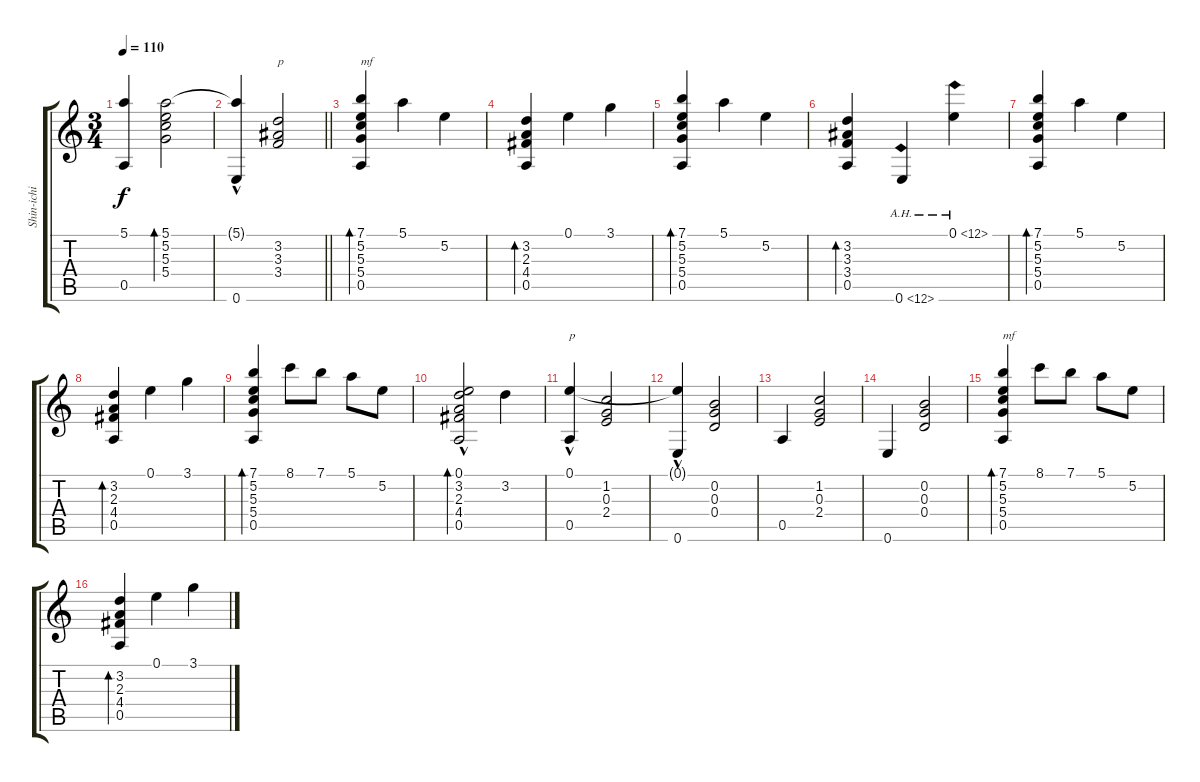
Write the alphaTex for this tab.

\track ("Shin-ichi Fukuda" "Shin-ichi ") {instrument acousticguitarnylon}
\staff {score tabs}
\tuning (E4 B3 G3 D3 A2 E2) {hide}
\ts (3 4)
\tempo 110
\clef g2
\ks c
(5.1 0.5).4{dy f} (5.1 5.2 5.3 5.4).2{bd 120} |
\barLineRight lightlight
(5.1{hac t} 0.6).4 (3.2 3.3 3.4).2{txt "p"} |
(7.1 5.2 5.3 5.4 0.5).4{bd 120 txt "mf"} 5.1.4 5.2.4 |
(3.2 2.3 4.4 0.5).4{bd 120} 0.1.4 3.1.4 |
(7.1 5.2 5.3 5.4 0.5).4{bd 120} 5.1.4 5.2.4 |
(3.2 3.3 3.4 0.5).4{bd 120} 0.6{ah 12}.4 0.1{ah 12}.4 |
(7.1 5.2 5.3 5.4 0.5).4{bd 120} 5.1.4 5.2.4 |
(3.2 2.3 4.4 0.5).4{bd 120} 0.1.4 3.1.4 |
(7.1 5.2 5.3 5.4 0.5).4{bd 120} 8.1.8 7.1.8 5.1.8 5.2.8 |
(0.1 3.2 2.3{hac} 4.4{hac} 0.5{hac}).2{bd 120} 3.2.4 |
(0.1{hac} 0.5).4{txt "p"} (1.2 0.3 2.4).2 |
(0.1{hac t} 0.6).4 (0.2 0.3 0.4).2 |
0.5.4 (1.2 0.3 2.4).2 |
0.6.4 (0.2 0.3 0.4).2 |
(7.1 5.2 5.3 5.4 0.5).4{bd 120 txt "mf"} 8.1.8 7.1.8 5.1.8 5.2.8 |
(3.2 2.3 4.4 0.5).4{bd 120} 0.1.4 3.1.4
